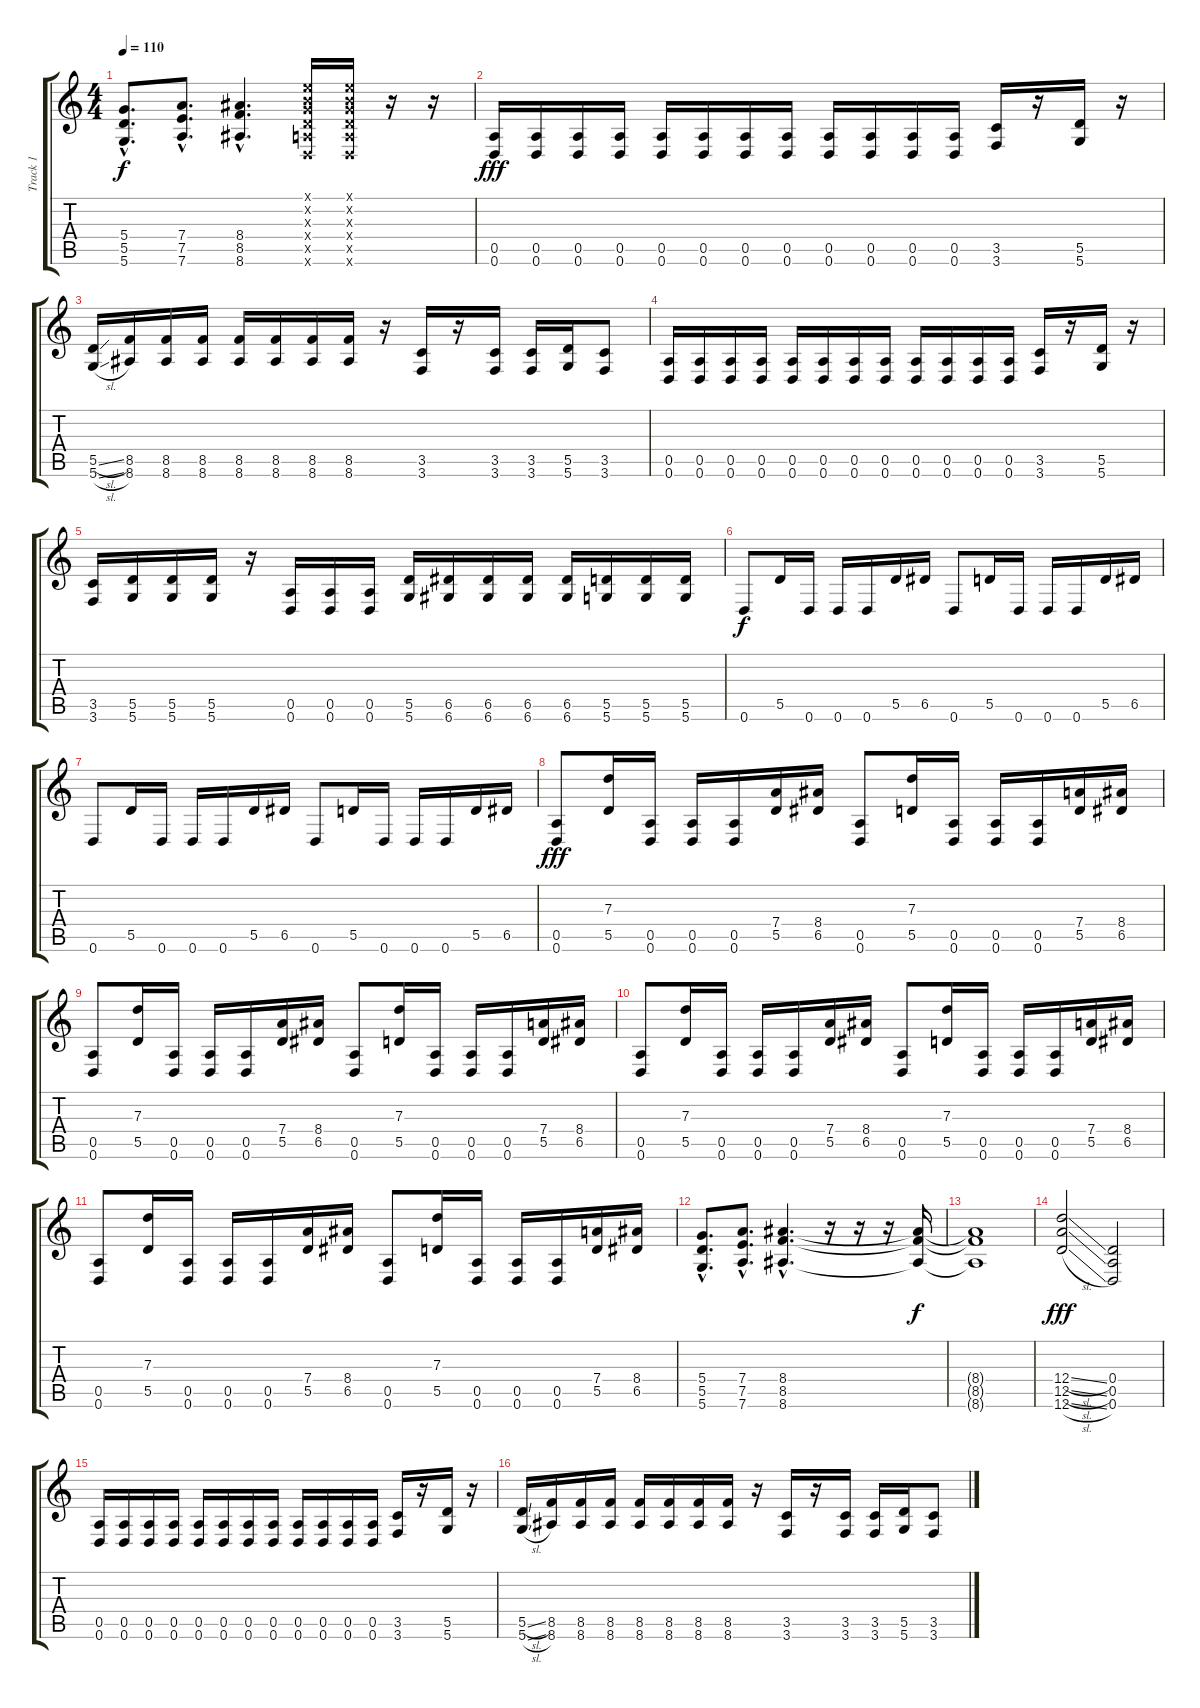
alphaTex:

\track ("Track 1" "Track 1") {instrument distortionguitar}
\staff {score tabs}
\tuning (E4 B3 G3 D3 A2 D2) {hide}
\ts (4 4)
\tempo 110
\clef g2
\ks c
(5.4{hac} 5.5{hac} 5.6{hac}).8{d dy f} (7.4{hac} 7.5{hac} 7.6{hac}).8{d} (8.4{hac} 8.5{hac} 8.6{hac}).4{d} (0.1{x} 0.2{x} 0.3{x} 0.4{x} 0.5{x} 0.6{x}).16 (0.1{x} 0.2{x} 0.3{x} 0.4{x} 0.5{x} 0.6{x}).16 r.16 r.16 |
(0.5 0.6).16{dy fff} (0.5 0.6).16 (0.5 0.6).16 (0.5 0.6).16 (0.5 0.6).16 (0.5 0.6).16 (0.5 0.6).16 (0.5 0.6).16 (0.5 0.6).16 (0.5 0.6).16 (0.5 0.6).16 (0.5 0.6).16 (3.5 3.6).16 r.16 (5.5 5.6).16 r.16 |
(5.5{sl} 5.6{sl}).16 (8.5 8.6).16 (8.5 8.6).16 (8.5 8.6).16 (8.5 8.6).16 (8.5 8.6).16 (8.5 8.6).16 (8.5 8.6).16 r.16 (3.5 3.6).16 r.16 (3.5 3.6).16 (3.5 3.6).16 (5.5 5.6).16 (3.5 3.6).8 |
(0.5 0.6).16 (0.5 0.6).16 (0.5 0.6).16 (0.5 0.6).16 (0.5 0.6).16 (0.5 0.6).16 (0.5 0.6).16 (0.5 0.6).16 (0.5 0.6).16 (0.5 0.6).16 (0.5 0.6).16 (0.5 0.6).16 (3.5 3.6).16 r.16 (5.5 5.6).16 r.16 |
(3.5 3.6).16 (5.5 5.6).16 (5.5 5.6).16 (5.5 5.6).16 r.16 (0.5 0.6).16 (0.5 0.6).16 (0.5 0.6).16 (5.5 5.6).16 (6.5 6.6).16 (6.5 6.6).16 (6.5 6.6).16 (6.5 6.6).16 (5.5 5.6).16 (5.5 5.6).16 (5.5 5.6).16 |
0.6.8{dy f} 5.5.16 0.6.16 0.6.16 0.6.16 5.5.16 6.5.16 0.6.8 5.5.16 0.6.16 0.6.16 0.6.16 5.5.16 6.5.16 |
0.6.8 5.5.16 0.6.16 0.6.16 0.6.16 5.5.16 6.5.16 0.6.8 5.5.16 0.6.16 0.6.16 0.6.16 5.5.16 6.5.16 |
(0.5 0.6).8{dy fff} (7.3 5.5).16 (0.5 0.6).16 (0.5 0.6).16 (0.5 0.6).16 (7.4 5.5).16 (8.4 6.5).16 (0.5 0.6).8 (7.3 5.5).16 (0.5 0.6).16 (0.5 0.6).16 (0.5 0.6).16 (7.4 5.5).16 (8.4 6.5).16 |
(0.5 0.6).8 (7.3 5.5).16 (0.5 0.6).16 (0.5 0.6).16 (0.5 0.6).16 (7.4 5.5).16 (8.4 6.5).16 (0.5 0.6).8 (7.3 5.5).16 (0.5 0.6).16 (0.5 0.6).16 (0.5 0.6).16 (7.4 5.5).16 (8.4 6.5).16 |
(0.5 0.6).8 (7.3 5.5).16 (0.5 0.6).16 (0.5 0.6).16 (0.5 0.6).16 (7.4 5.5).16 (8.4 6.5).16 (0.5 0.6).8 (7.3 5.5).16 (0.5 0.6).16 (0.5 0.6).16 (0.5 0.6).16 (7.4 5.5).16 (8.4 6.5).16 |
(0.5 0.6).8 (7.3 5.5).16 (0.5 0.6).16 (0.5 0.6).16 (0.5 0.6).16 (7.4 5.5).16 (8.4 6.5).16 (0.5 0.6).8 (7.3 5.5).16 (0.5 0.6).16 (0.5 0.6).16 (0.5 0.6).16 (7.4 5.5).16 (8.4 6.5).16 |
(5.4{hac} 5.5{hac} 5.6{hac}).8{d} (7.4{hac} 7.5{hac} 7.6{hac}).8{d} (8.4{hac} 8.5{hac} 8.6{hac}).4{d} r.16 r.16 r.16 (8.4{t} 8.5{t} 8.6{t}).16{dy f} |
(8.4{t} 8.5{t} 8.6{t}).1 |
(12.4{sl} 12.5{sl} 12.6{sl}).2{dy fff} (0.4 0.5 0.6).2 |
(0.5 0.6).16 (0.5 0.6).16 (0.5 0.6).16 (0.5 0.6).16 (0.5 0.6).16 (0.5 0.6).16 (0.5 0.6).16 (0.5 0.6).16 (0.5 0.6).16 (0.5 0.6).16 (0.5 0.6).16 (0.5 0.6).16 (3.5 3.6).16 r.16 (5.5 5.6).16 r.16 |
(5.5{sl} 5.6{sl}).16 (8.5 8.6).16 (8.5 8.6).16 (8.5 8.6).16 (8.5 8.6).16 (8.5 8.6).16 (8.5 8.6).16 (8.5 8.6).16 r.16 (3.5 3.6).16 r.16 (3.5 3.6).16 (3.5 3.6).16 (5.5 5.6).16 (3.5 3.6).8
